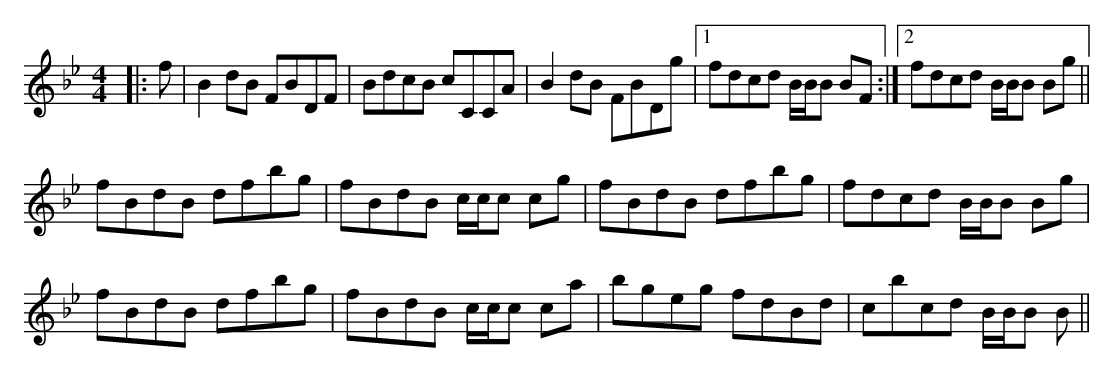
X:1
M:4/4
K:Cdor
|:f|B2dB FBDF|BdcB cCCA|B2dB FBDg|1 fdcd B/B/B BF:|2 fdcd B/B/B Bg||
fBdB dfbg|fBdB c/c/c cg|fBdB dfbg|fdcd B/B/B Bg|
fBdB dfbg|fBdB c/c/c ca|bgeg fdBd|cbcd B/B/B B||
